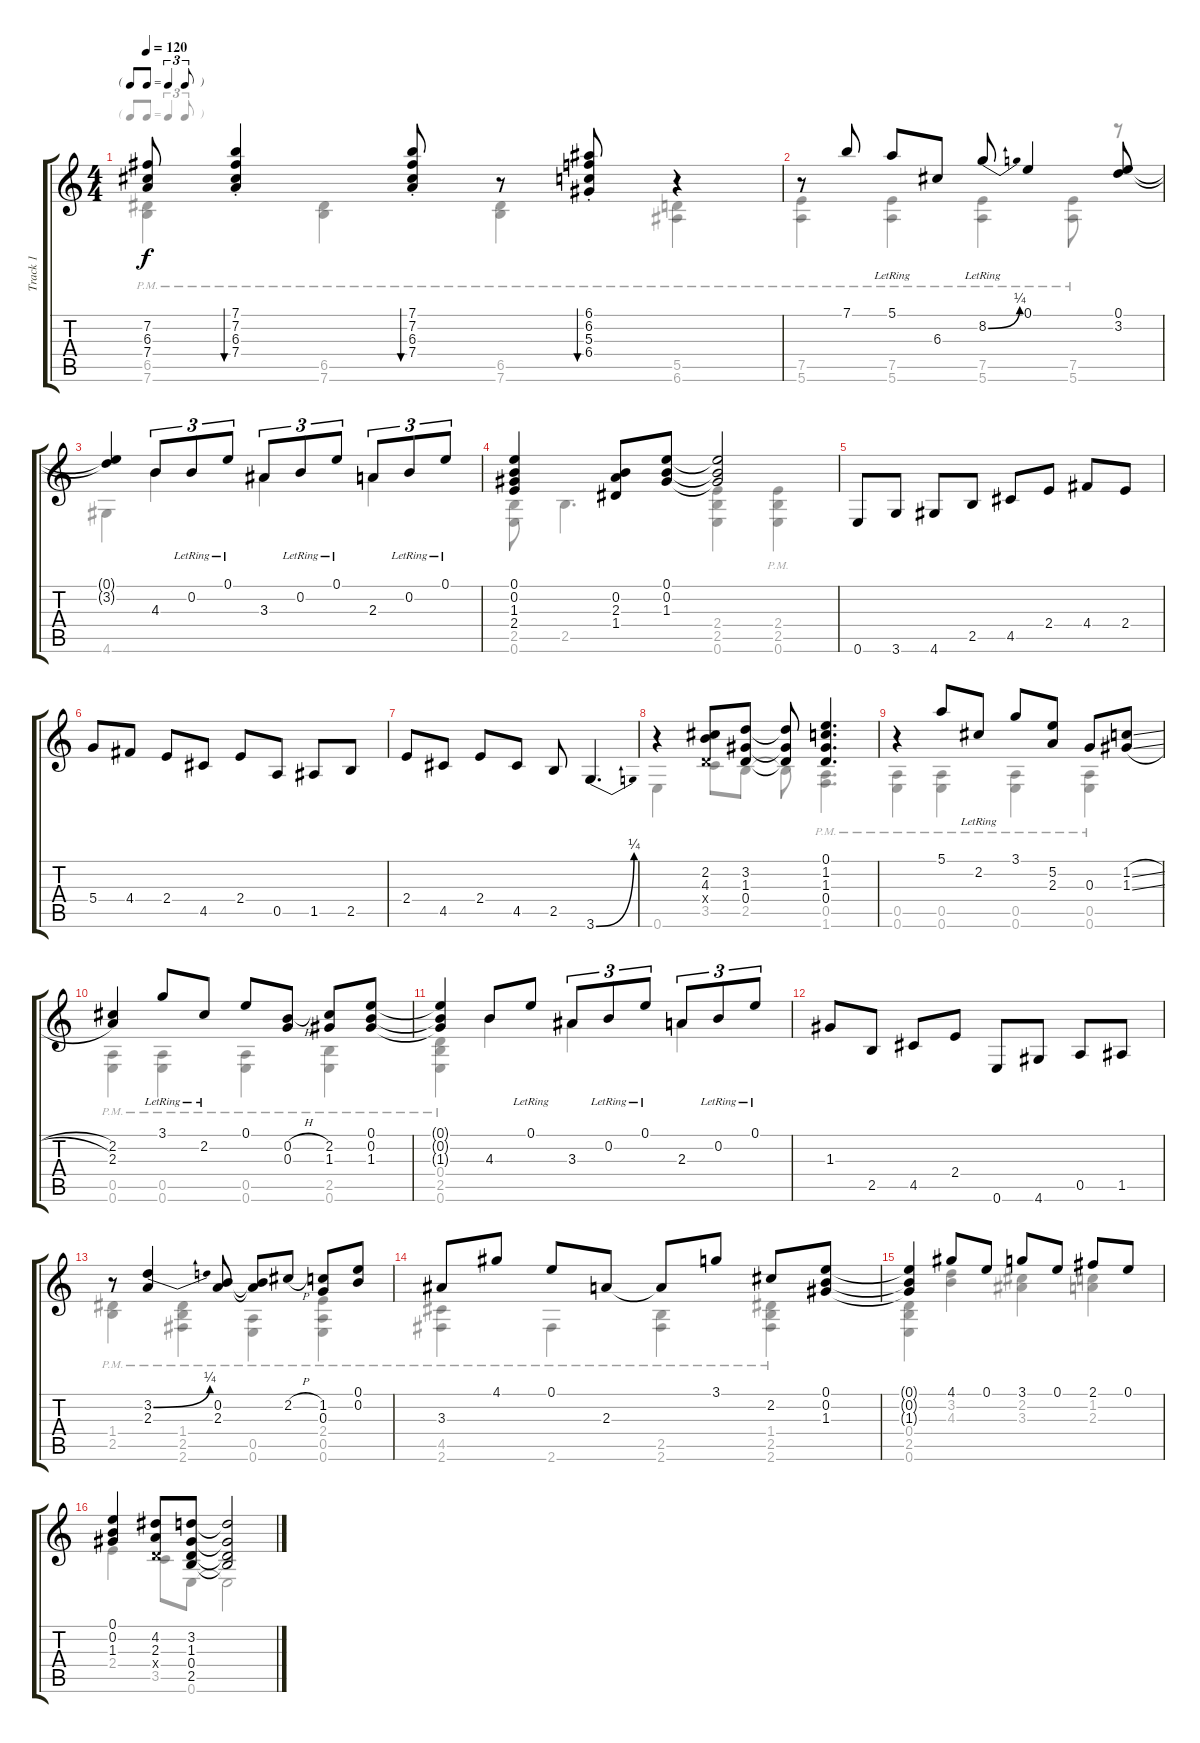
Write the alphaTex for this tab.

\track ("Track 1" "Track 1") {instrument acousticguitarsteel}
\staff {score tabs}
\tuning (E4 B3 G3 D3 A2 E2) {hide}
\voice
\ts (4 4)
\tf triplet8th
\tempo 120
\clef g2
\ks c
(7.2{t} 6.3{t} 7.4{t}).8{dy f} (7.1 7.2{st} 6.3{st} 7.4{st}).4{bu 240} (7.1 7.2 6.3 7.4{st}).8{bu 240} r.8 (6.1 6.2 5.3 6.4{st}).8{bu 240} r.4 |
r.8 7.1.8 5.1{lr}.8 6.3.8 8.2{be (bend 0 0 60 1) lr}.8 0.1.4 (0.1 3.2).8 |
(0.1{t} 3.2{t}).4 4.3.8{tu (3 2)} 0.2{lr}.8{tu (3 2)} 0.1{lr}.8{tu (3 2)} 3.3.8{tu (3 2)} 0.2{lr}.8{tu (3 2)} 0.1{lr}.8{tu (3 2)} 2.3.8{tu (3 2)} 0.2{lr}.8{tu (3 2)} 0.1{lr}.8{tu (3 2)} |
(0.1 0.2 1.3 2.4).4 (0.2 2.3 1.4).8 (0.1 0.2 1.3).8 (0.1{t} 0.2{t} 1.3{t}).2 |
0.6.8 3.6.8 4.6.8 2.5.8 4.5.8 2.4.8 4.4.8 2.4.8 |
5.4.8 4.4.8 2.4.8 4.5.8 2.4.8 0.5.8 1.5.8 2.5.8 |
2.4.8 4.5.8 2.4.8 4.5.8 2.5.8 3.6{be (bend 0 0 60 1)}.4{d} |
r.4 (2.2 4.3 0.4{x}).8 (3.2 1.3 0.4).8 (3.2{t} 1.3{t} 0.4{t}).8 (0.1 1.2 1.3 0.4).4{d} |
r.4 5.1.8 2.2{lr}.8 3.1.8 (5.2 2.3).8 0.3.8 (1.2{sl} 1.3{sl}).8 |
(2.2 2.3).4 3.1{lr}.8 2.2{lr}.8 0.1.8 (0.2{h} 0.3).8 (2.2 1.3).8 (0.1 0.2 1.3).8 |
(0.1{t} 0.2{t} 1.3{t}).4 4.3.8 0.1{lr}.8 3.3.8{tu (3 2)} 0.2{lr}.8{tu (3 2)} 0.1{lr}.8{tu (3 2)} 2.3.8{tu (3 2)} 0.2{lr}.8{tu (3 2)} 0.1{lr}.8{tu (3 2)} |
1.3.8 2.5.8 4.5.8 2.4.8 0.6.8 4.6.8 0.5.8 1.5.8 |
r.8 (3.2{be (bend 0 0 60 1)} 2.3).4 (0.2 2.3).8 (0.2{t} 2.3{t}).8 2.2{h}.8 (1.2 0.3).8 (0.1 0.2).8 |
3.3.8 4.1.8 0.1.8 2.3.8 2.3{t}.8 3.1.8 2.2.8 (0.1 0.2 1.3).8 |
(0.1{t} 0.2{t} 1.3{t}).4 4.1.8 0.1.8 3.1.8 0.1.8 2.1.8 0.1.8 |
(0.1 0.2 1.3).4 (4.2 2.3 0.4{x}).8 (3.2 1.3 0.4 2.5).8 (3.2{t} 1.3{t} 0.4{t} 2.5{t}).2
\voice
\clef g2
\ottava regular
\simile none
\ks c
(6.5{pm} 7.6{pm}).4{dy f} (6.5{pm} 7.6{pm}).4 (6.5{pm} 7.6{pm}).4 (5.5{pm} 6.6{pm}).4 |
(7.5 5.6{pm}).4 (7.5{pm} 5.6{pm}).4 (7.5{pm} 5.6{pm}).4 (7.5{pm} 5.6{pm}).8 r.8 |
4.6.4 4.3.4 3.3.4 2.3.4 |
(2.5 0.6).8 2.5.4{d} (2.4 2.5 0.6).4 (2.4{pm} 2.5{pm} 0.6{pm}).4 |
|
|
|
0.6.4 3.5.8 2.5.8 2.5{t}.8 (0.5{pm} 1.6).4{d} |
(0.5{pm} 0.6{pm}).4 (0.5{pm} 0.6{pm}).4 (0.5{pm} 0.6{pm}).4 (0.5{pm} 0.6{pm}).4 |
(0.5{pm} 0.6{pm}).4 (0.5{pm} 0.6{pm}).4 (0.5{pm} 0.6{pm}).4 (2.5{pm} 0.6{pm}).4 |
(0.4{pm} 2.5{pm} 0.6{pm}).4 4.3.4 3.3.4 2.3.4 |
|
(1.4{pm} 2.5{pm}).4 (1.4{pm} 2.5{pm} 2.6{pm}).4 (0.5{pm} 0.6{pm}).4 (2.4{pm} 0.5{pm} 0.6{pm}).4 |
(4.5{pm} 2.6{pm}).4 2.6{pm}.4 (2.5{pm} 2.6{pm}).4 (1.4{pm} 2.5{pm} 2.6{pm}).4 |
(0.4 2.5 0.6).4 (3.2 4.3).4 (2.2 3.3).4 (1.2 2.3).4 |
2.4.4 3.5.8 0.6.8 0.6{t}.2
